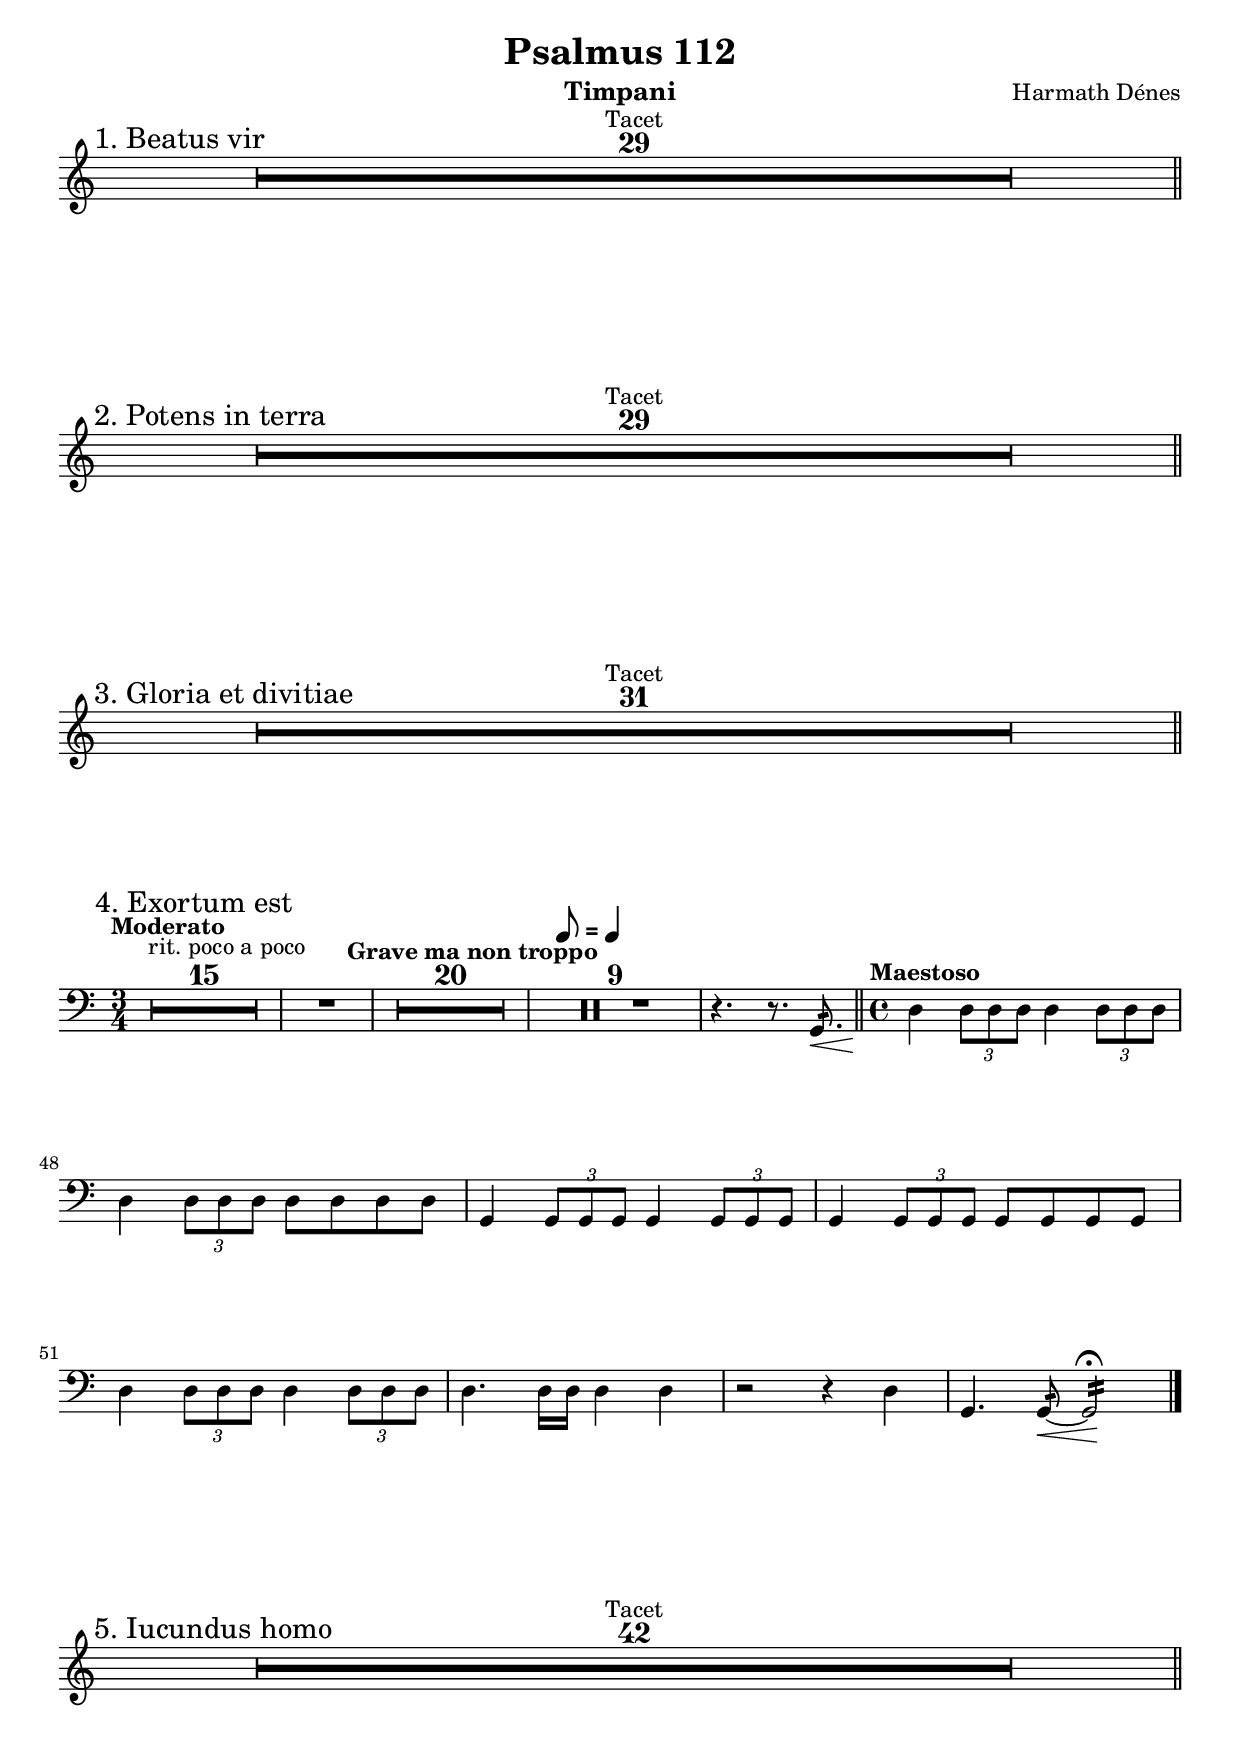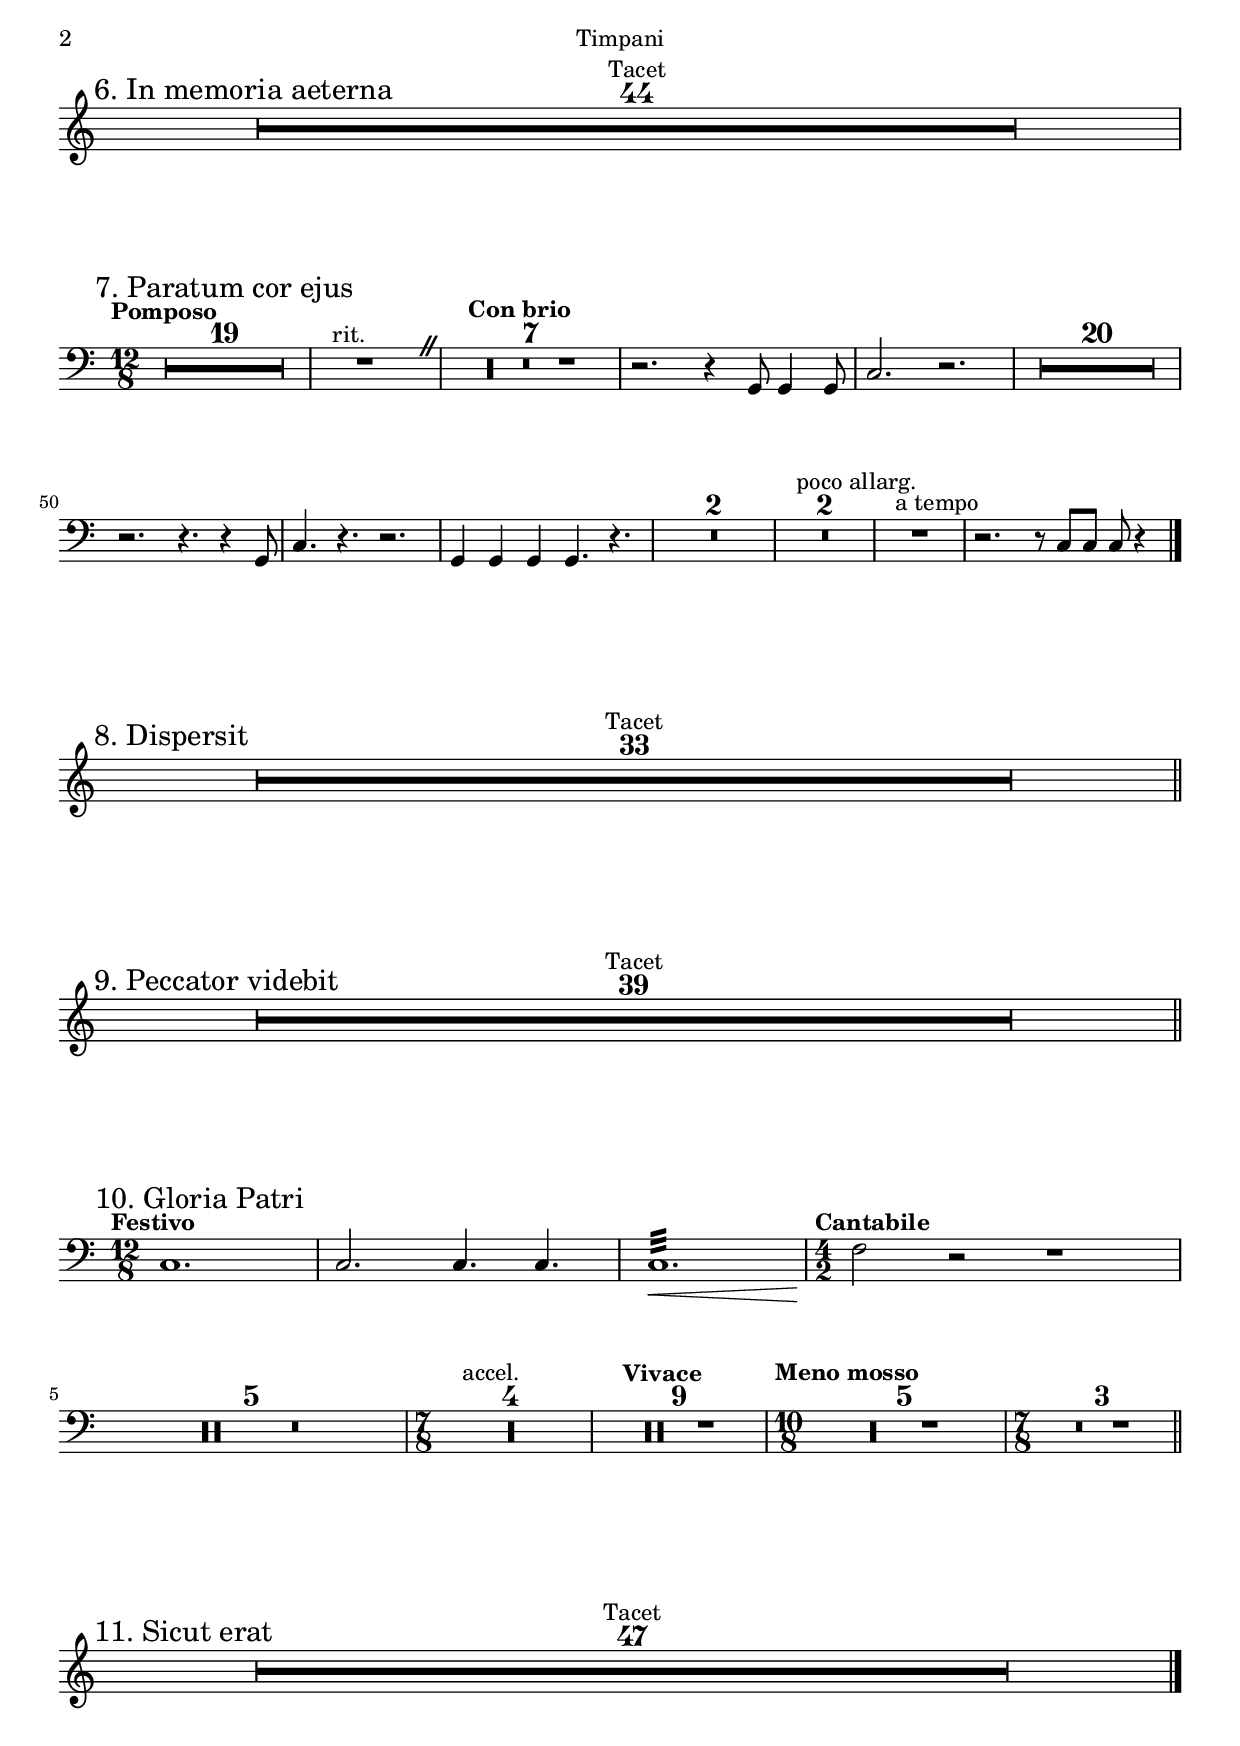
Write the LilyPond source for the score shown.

\include "Common.ily"

\header {
	instrument = "Timpani"
}

\score {
	\new Staff <<
		\AHeader
		\ATacet
	>>	
}
\score {
	\new Staff <<
		\BHeader
		\BTacet
	>>	
}
\score {
	\new Staff <<
		\CHeader
		\CTacet
	>>	
}
\score {
	\new Staff <<
		\DGlobal
		\DTimpani
	>>	
}
\score {
	\new Staff <<
		\EHeader
		\ETacet
	>>	
}
\score {
	\new Staff <<
		\FHeader
		\FTacet
	>>	
}
\score {
	\new Staff <<
		\GGlobal
		\GTimpani
	>>	
}
\score {
	\new Staff <<
		\HHeader
		\HTacet
	>>	
}
\score {
	\new Staff <<
		\IHeader
		\ITacet
	>>	
}
\score {
	\new Staff <<
		\JGlobal
		\JTimpani
	>>	
}
\score {
	\new Staff <<
		\KHeader
		\KTacet
	>>	
}